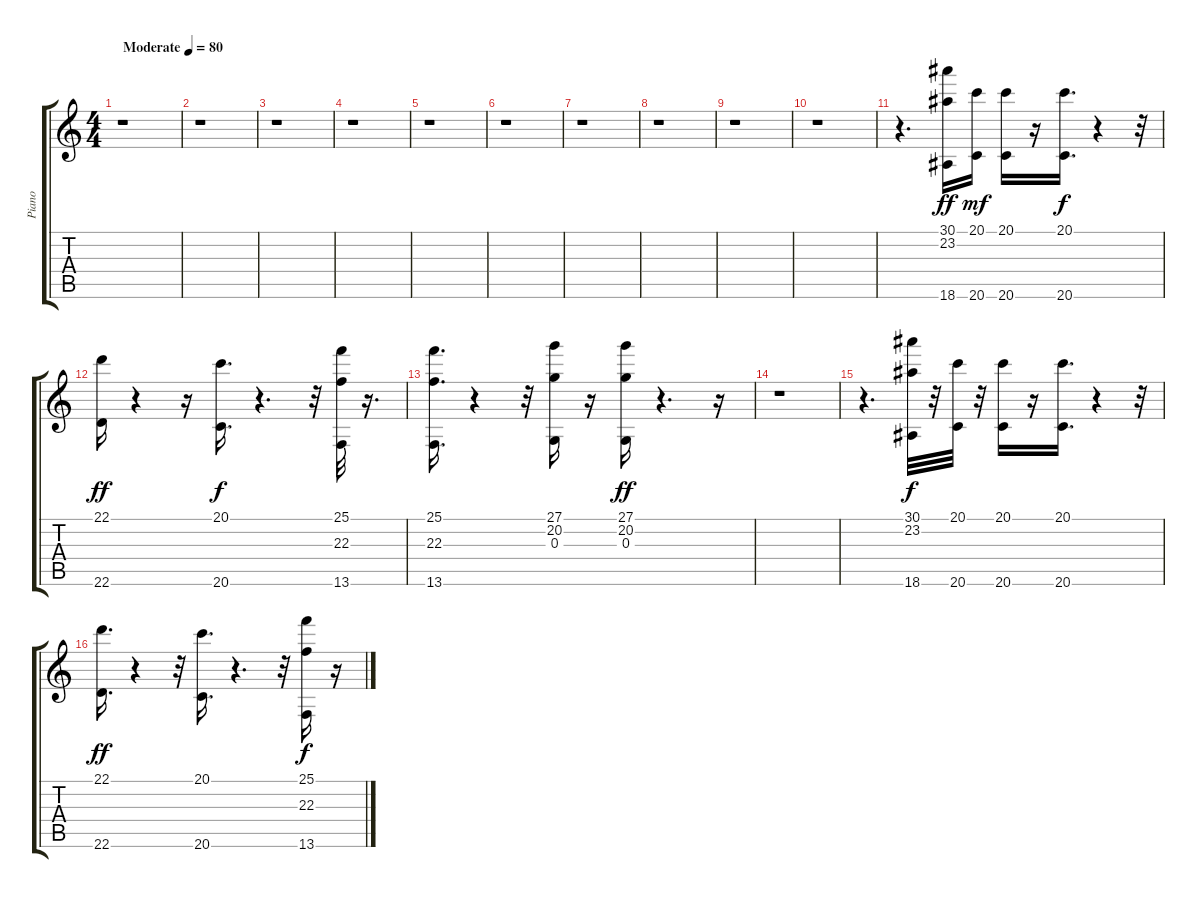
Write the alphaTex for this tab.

\track ("Piano" "Piano") {instrument electricgrandpiano}
\staff {score tabs}
\tuning (E4 B3 G3 D3 A2 E2) {hide}
\ts (4 4)
\tempo (80 "Moderate")
\clef g2
\ks c
r.1{dy ff instrument electricgrandpiano} |
r.1 |
r.1 |
r.1 |
r.1 |
r.1 |
r.1 |
r.1 |
r.1 |
r.1 |
r.4{d} (30.1 23.2 18.6).16 (20.1 20.6).16{dy mf} (20.1 20.6).16 r.16 (20.1 20.6).16{d dy f} r.4 r.32 |
(22.1 22.6).16{dy ff} r.4 r.16 (20.1 20.6).16{d dy f} r.4{d} r.32 (25.1 22.3 13.6).32 r.16{d} |
(25.1 22.3 13.6).16{d} r.4 r.32 (27.1 20.2 0.3).16 r.16 (27.1 20.2 0.3).16{dy ff} r.4{d} r.16 |
r.1 |
r.4{d} (30.1 23.2 18.6).32{dy f} r.32 (20.1 20.6).32 r.32 (20.1 20.6).16 r.16 (20.1 20.6).16{d} r.4 r.32 |
(22.1 22.6).16{d dy ff} r.4 r.32 (20.1 20.6).16{d} r.4{d} r.32 (25.1 22.3 13.6).16{dy f} r.16
